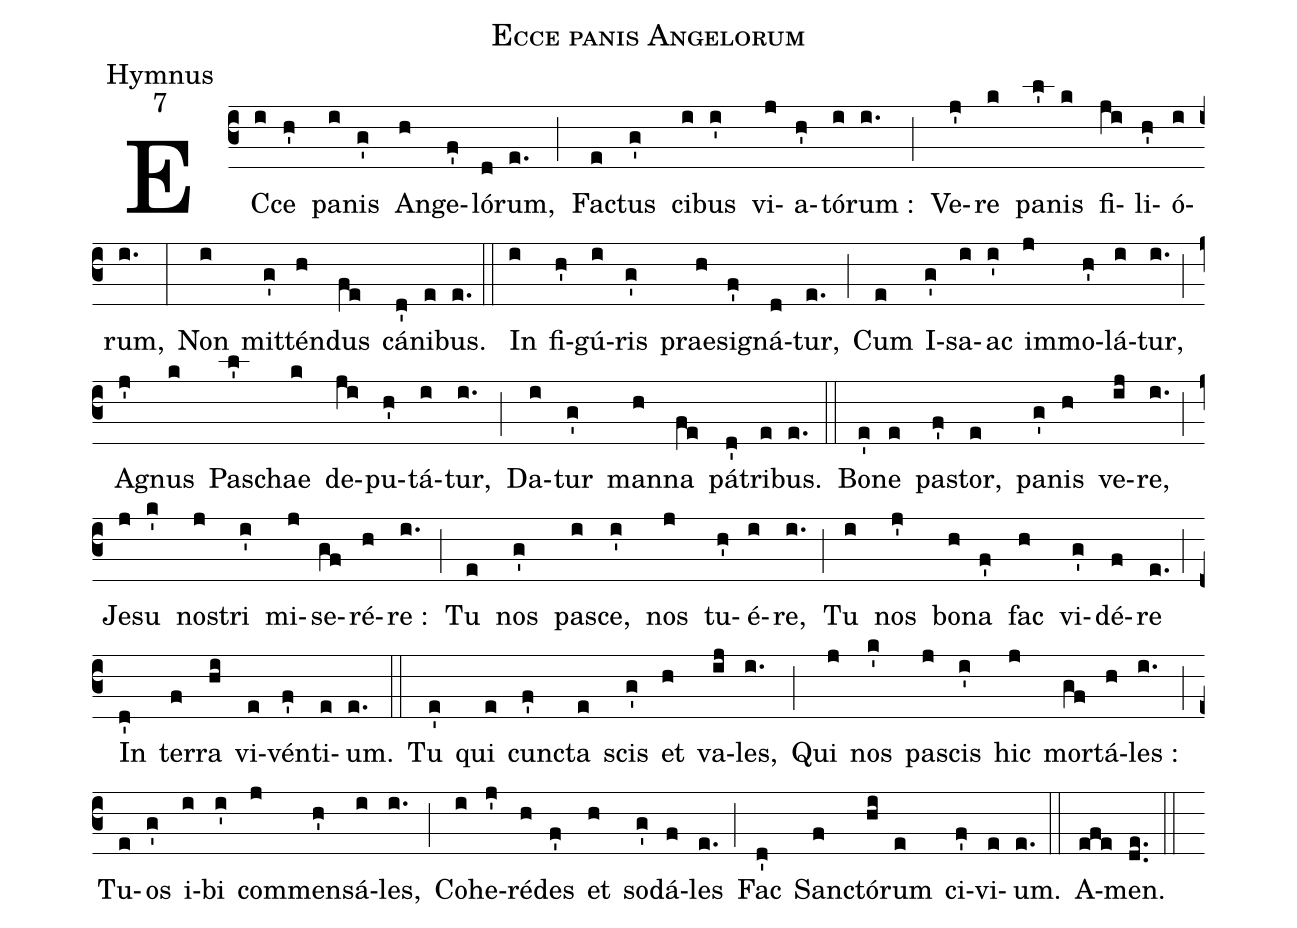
name:Ecce panis Angelorum;
office-part:Hymnus;
mode:7;
%%
(c3) EC(i)ce(h') pa(i)nis(g') An(h)ge(f')ló(d)rum,(e.) (;) Fa(e)ctus(g') ci(i)bus(i') vi(j)a(h')tó(i)rum :(i.) (;) Ve(j')re(k) pa(l')nis(k) fi(ji)li(h')ó(i)rum,(i.) (:) Non(i) mit(g')tén(h)dus(fe) cá(d')ni(e)bus.(e.) (::)
In(i) fi(h')gú(i)ris(g') prae(h)si(f')gná(d)tur,(e.) (;) Cum(e) I(g')sa(i)ac(i') im(j)mo(h')lá(i)tur,(i.) (;) A(j')gnus(k) Pa(l')schae(k) de(ji)pu(h')tá(i)tur,(i.) (;) Da(i)tur(g') man(h)na(fe) pá(d')tri(e)bus.(e.) (::)
Bo(e')ne(e) pa(f')stor,(e) pa(g')nis(h) ve(ij)re,(i.) (;) Je(j)su(k') no(j)stri(i') mi(j)se(gf)ré(h)re :(i.) (;) Tu(e) nos(g') pa(i)sce,(i') nos(j) tu(h')é(i)re,(i.) (;) Tu(i) nos(j') bo(h)na(f') fac(h) vi(g')dé(f)re(e.) (;) In(d') ter(f)ra(hi) vi(e)vén(f')ti(e)um.(e.) (::)
Tu(e') qui(e) cun(f')cta(e) scis(g') et(h) va(ij)les,(i.) (;) Qui(j) nos(k') pa(j)scis(i') hic(j) mor(gf)tá(h)les :(i.) (;) Tu(e)os(g') i(i)bi(i') com(j)men(h')sá(i)les,(i.) (;) Co(i)he(j')ré(h)des(f') et(h) so(g')dá(f)les(e.) (;) Fac(d') San(f)ctó(hi)rum(e) ci(f')vi(e)um.(e.) (::)
A(efe)men.(de..) (::)
